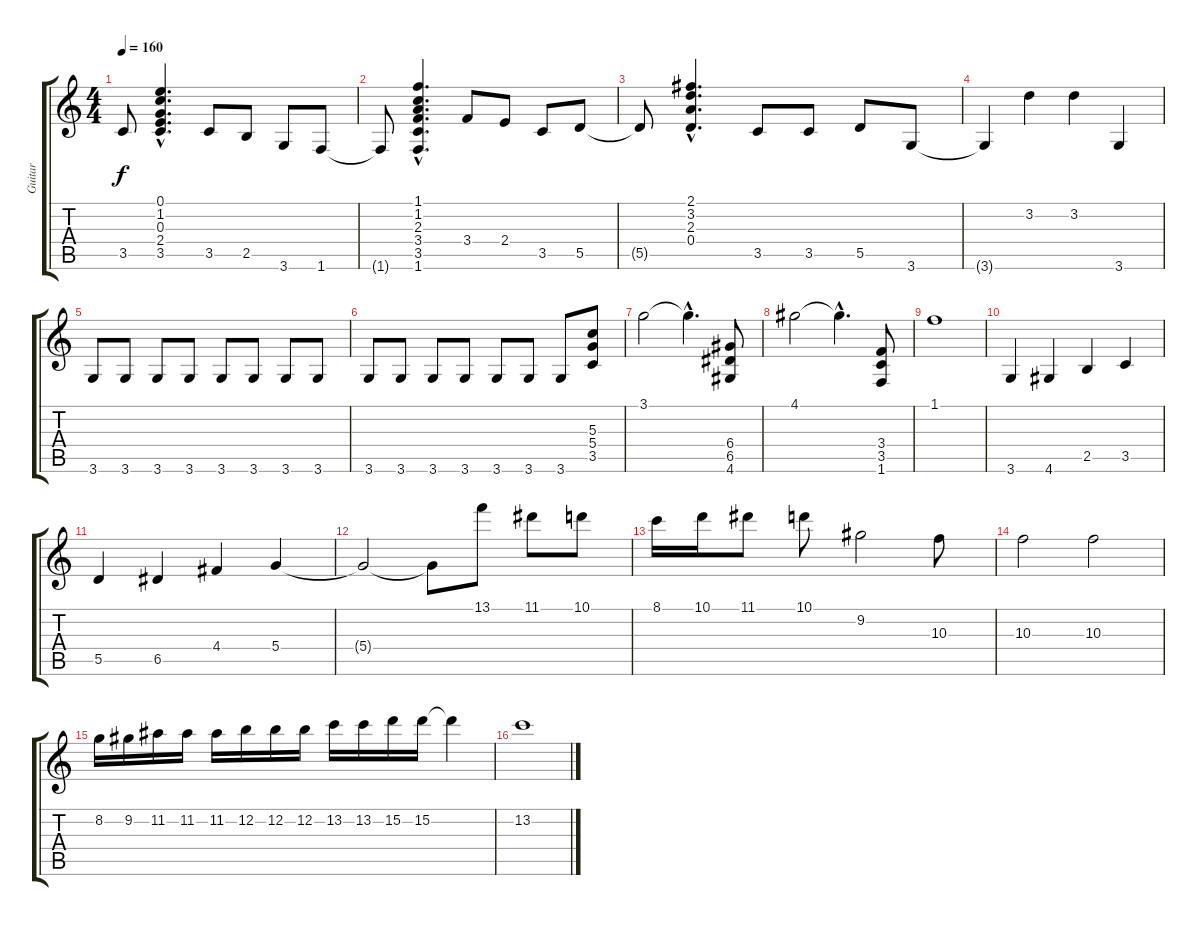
\track ("Guitar" "Guitar") {instrument overdrivenguitar}
\staff {score tabs}
\tuning (E4 B3 G3 D3 A2 E2) {hide}
\ts (4 4)
\tempo 160
\clef g2
\ks c
3.5{t}.8{dy f} (0.1{hac} 1.2{hac} 0.3{hac} 2.4{hac} 3.5{hac}).4{d} 3.5.8 2.5.8 3.6.8 1.6.8 |
1.6{t}.8 (1.1{hac} 1.2{hac} 2.3{hac} 3.4{hac} 3.5{hac} 1.6{hac}).4{d} 3.4.8 2.4.8 3.5.8 5.5.8 |
5.5{t}.8 (2.1{hac} 3.2{hac} 2.3{hac} 0.4{hac}).4{d} 3.5.8 3.5.8 5.5.8 3.6.8 |
3.6{t}.4 3.2.4 3.2.4 3.6.4 |
3.6.8 3.6.8 3.6.8 3.6.8 3.6.8 3.6.8 3.6.8 3.6.8 |
3.6.8 3.6.8 3.6.8 3.6.8 3.6.8 3.6.8 3.6.8 (5.3 5.4 3.5).8 |
3.1.2 3.1{hac t}.4{d} (6.4 6.5 4.6).8 |
4.1.2 4.1{hac t}.4{d} (3.4 3.5 1.6).8 |
1.1.1 |
3.6.4 4.6.4 2.5.4 3.5.4 |
5.5.4 6.5.4 4.4.4 5.4.4 |
5.4{t}.2 5.4{t}.8 13.1.8 11.1.8 10.1.8 |
8.1.16 10.1.16 11.1.8 10.1.8 9.2.2 10.3.8 |
10.3.2 10.3.2 |
8.2.16 9.2.16 11.2.16 11.2.16 11.2.16 12.2.16 12.2.16 12.2.16 13.2.16 13.2.16 15.2.16 15.2.16 15.2{t}.4 |
13.2.1
